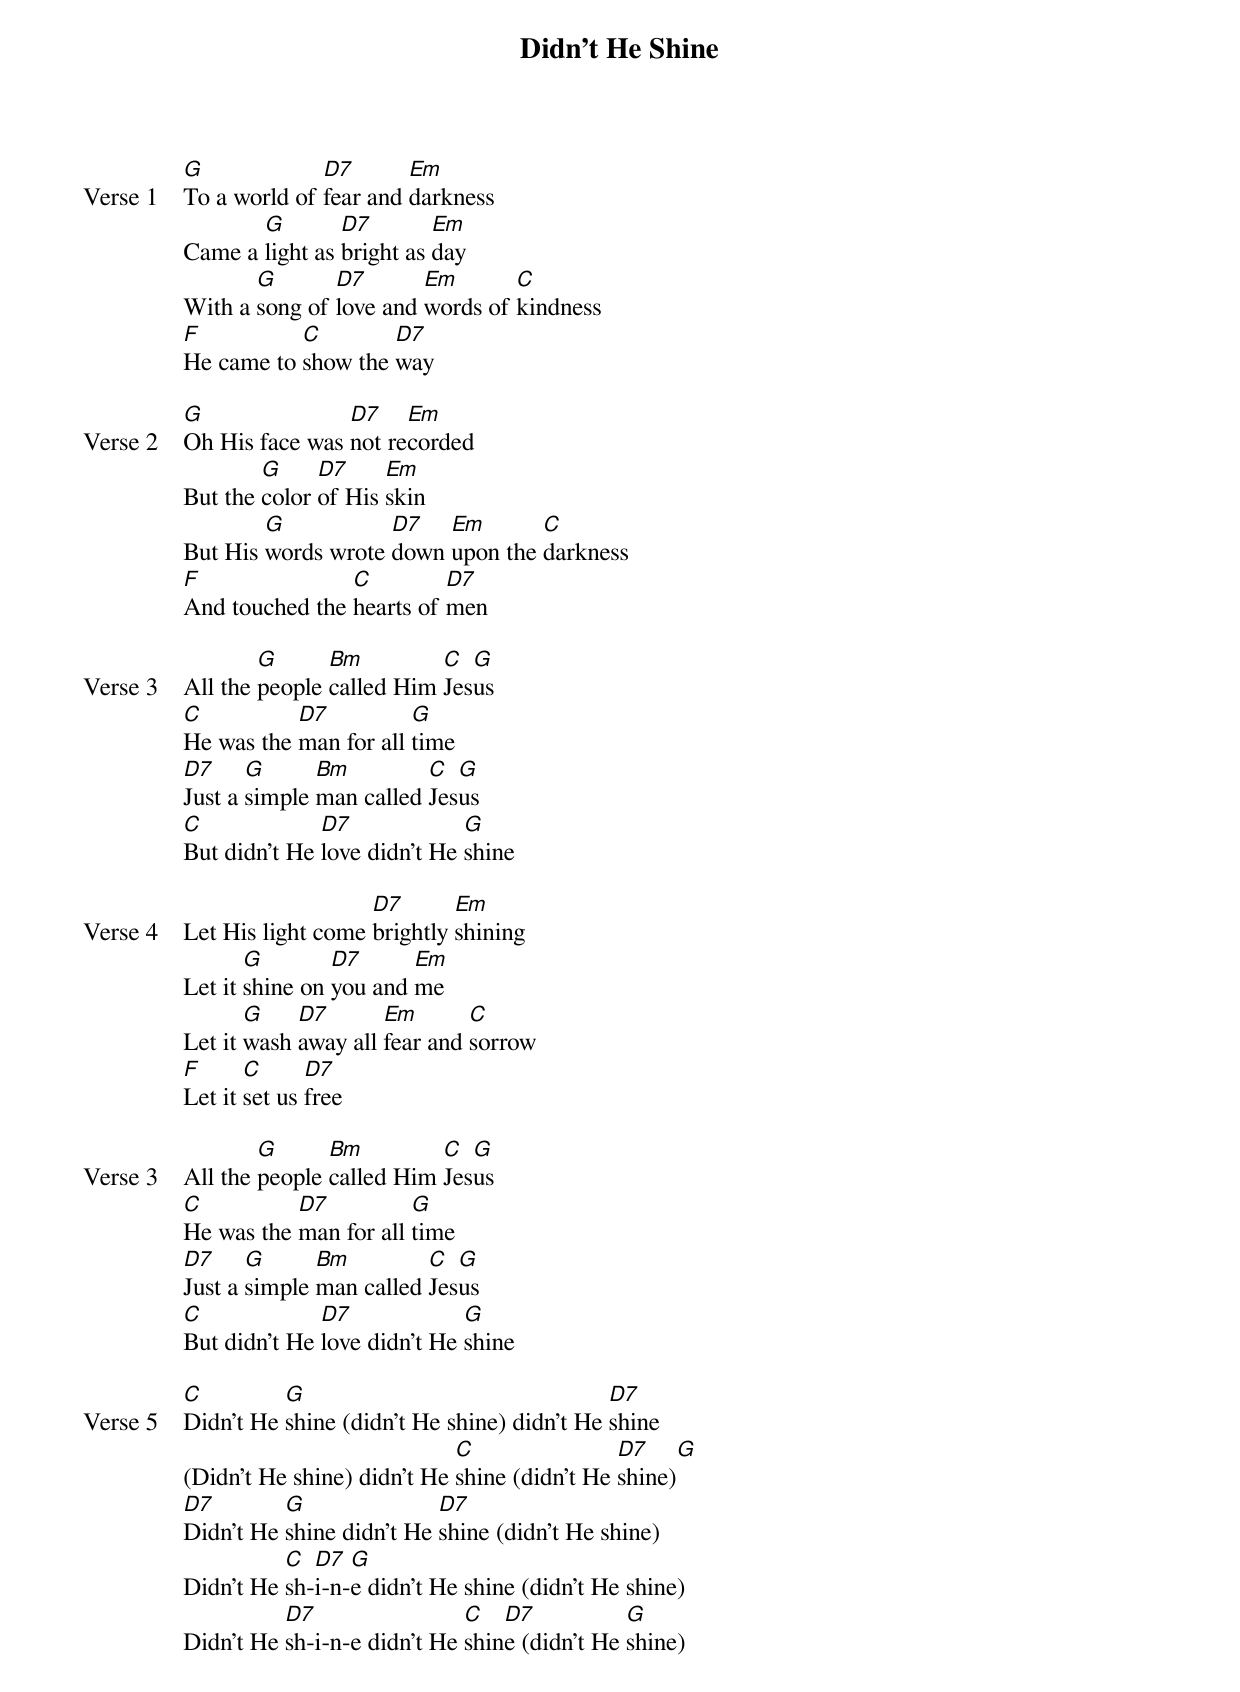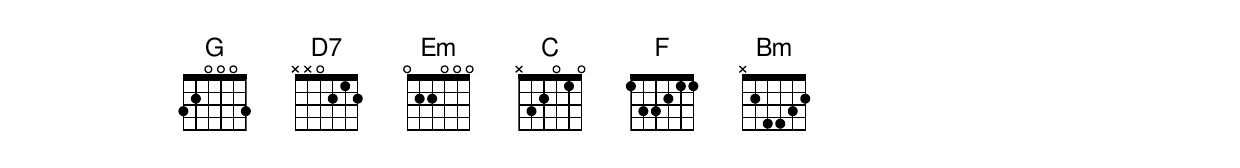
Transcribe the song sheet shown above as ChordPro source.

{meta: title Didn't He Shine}
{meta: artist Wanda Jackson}
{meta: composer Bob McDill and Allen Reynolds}

{start_of_verse: Verse 1}
[G]To a world of [D7]fear and [Em]darkness
Came a [G]light as [D7]bright as [Em]day
With a [G]song of [D7]love and [Em]words of [C]kindness
[F]He came to [C]show the [D7]way
{end_of_verse}

{start_of_verse: Verse 2}
[G]Oh His face was [D7]not re[Em]corded
But the [G]color [D7]of His [Em]skin
But His [G]words wrote [D7]down [Em]upon the [C]darkness
[F]And touched the [C]hearts of [D7]men
{end_of_verse}

{start_of_verse: Verse 3}
All the [G]people [Bm]called Him [C]Jes[G]us
[C]He was the [D7]man for all [G]time
[D7]Just a [G]simple [Bm]man called [C]Jes[G]us
[C]But didn't He [D7]love didn't He [G]shine
{end_of_verse}

{start_of_verse: Verse 4}
Let His light come [D7]brightly [Em]shining
Let it [G]shine on [D7]you and [Em]me
Let it [G]wash [D7]away all [Em]fear and [C]sorrow
[F]Let it [C]set us [D7]free
{end_of_verse}

{start_of_verse: Verse 3}
All the [G]people [Bm]called Him [C]Jes[G]us
[C]He was the [D7]man for all [G]time
[D7]Just a [G]simple [Bm]man called [C]Jes[G]us
[C]But didn't He [D7]love didn't He [G]shine
{end_of_verse}

{start_of_verse: Verse 5}
[C]Didn't He [G]shine (didn't He shine) didn't He [D7]shine
(Didn't He shine) didn't He [C]shine (didn't He [D7]shine)[G]
[D7]Didn't He [G]shine didn't He [D7]shine (didn't He shine)
Didn't He [C]sh-[D7]i-n-[G]e didn't He shine (didn't He shine)
Didn't He [D7]sh-i-n-e didn't He [C]shin[D7]e (didn't He [G]shine)
{end_of_verse}
